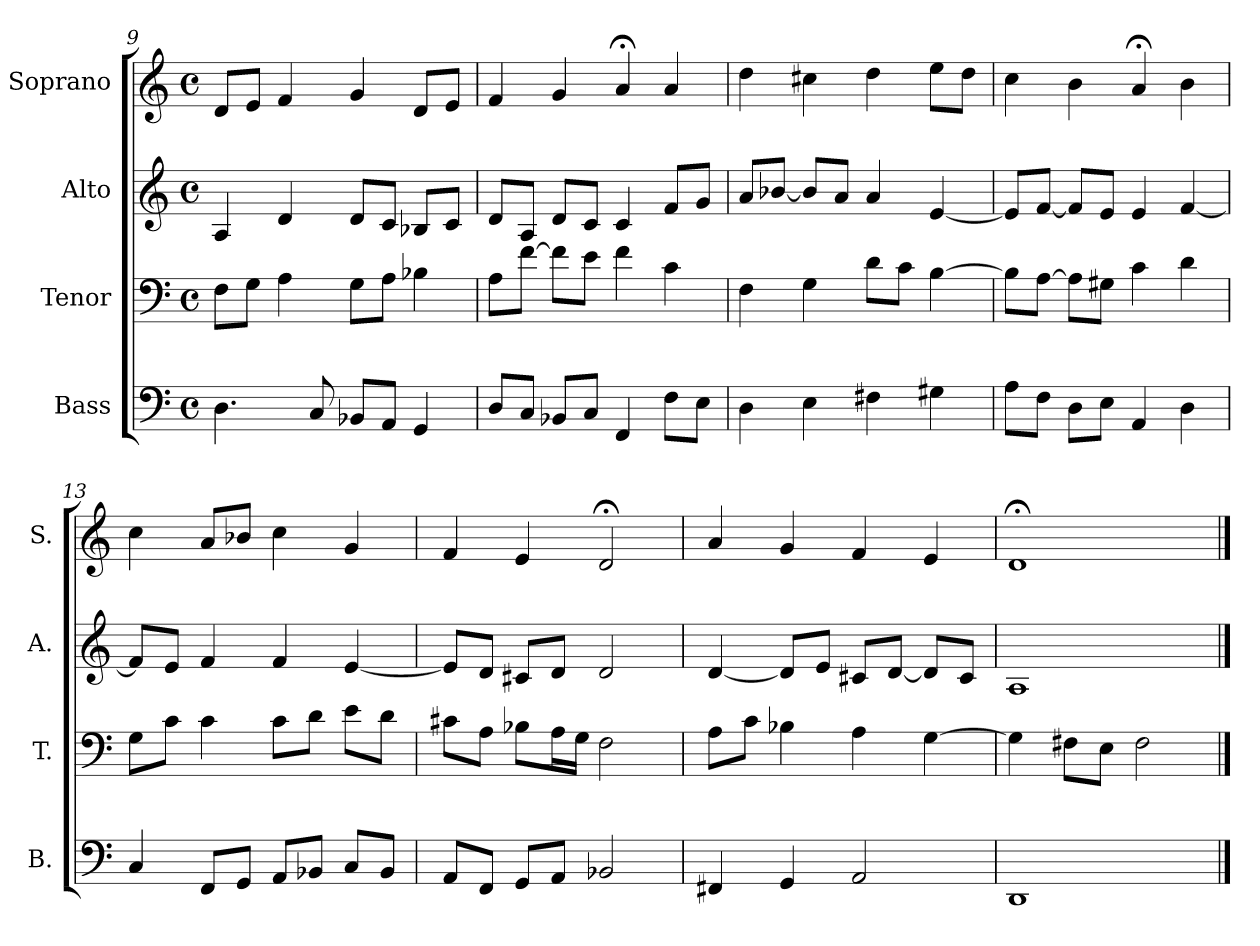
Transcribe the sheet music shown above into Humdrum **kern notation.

**kern	**kern	**kern	**kern
*part4	*part3	*part2	*part1
*staff4	*staff3	*staff2	*staff1
*I"Bass	*I"Tenor	*I"Alto	*I"Soprano
*I'B.	*I'T.	*I'A.	*I'S.
!!LO:LB:g=z
*clefF4	*clefF4	*clefG2	*clefG2
*k[]	*k[]	*k[]	*k[]
*M4/4	*M4/4	*M4/4	*M4/4
*met(c)	*met(c)	*met(c)	*met(c)
=9	=9	=9	=9
4.D\	8F\L	4A/	8d/L
.	8G\J	.	8e/J
.	4A\	4d/	4f/
8C/	.	.	.
8BB-X/L	8G\L	8d/L	4g/
8AA/J	8A\J	8c/J	.
4GG/	4B-X\	8B-X/L	8d/L
.	.	8c/J	8e/J
=10	=10	=10	=10
8D/L	8A\L	8d/L	4f/
8C/J	[8f\J	8A/J	.
8BB-X/L	8f\L]	8d/L	4g/
8C/J	8e\J	8c/J	.
4FF/	4f\	4c/	4a;</
8F\L	4c\	8f/L	4a/
8E\J	.	8g/J	.
=11	=11	=11	=11
4D\	4F\	8a/L	4dd\
.	.	[8b-X/J	.
4E\	4G\	8b-/L]	4cc#X\
.	.	8a/J	.
4F#X\	8d\L	4a/	4dd\
.	8c\J	.	.
4G#X\	[4B\	[4e/	8ee\L
.	.	.	8dd\J
=12	=12	=12	=12
8A\L	8B\L]	8e/L]	4cc\
8F\J	[8A\J	[8f/J	.
8D\L	8A\L]	8f/L]	4b\
8E\J	8G#X\J	8e/J	.
4AA/	4c\	4e/	4a;</
4D\	4d\	[4f/	4b\
!!LO:PB:g=z
=13	=13	=13	=13
4C/	8G\L	8f/L]	4cc\
.	8c\J	8e/J	.
8FF/L	4c\	4f/	8a/L
8GG/J	.	.	8b-X/J
8AA/L	8c\L	4f/	4cc\
8BB-X/J	8d\J	.	.
8C/L	8e\L	[4e/	4g/
8BB-/J	8d\J	.	.
=14	=14	=14	=14
8AA/L	8c#X\L	8e/L]	4f/
8FF/J	8A\J	8d/J	.
8GG/L	8B-X\L	8c#X/L	4e/
8AA/J	16A\L	8d/J	.
.	16G\JJ	.	.
2BB-X/	2F\	2d/	2d;</
=15	=15	=15	=15
4FF#X/	8A\L	[4d/	4a/
.	8c\J	.	.
4GG/	4B-X\	8d/L]	4g/
.	.	8e/J	.
2AA/	4A\	8c#X/L	4f/
.	.	[8d/J	.
.	[4G\	8d/L]	4e/
.	.	8c#/J	.
=16	=16	=16	=16
1DD	4G\]	1A	1d;<
.	8F#X\L	.	.
.	8E\J	.	.
.	2F#\	.	.
==	==	==	==
*-	*-	*-	*-
